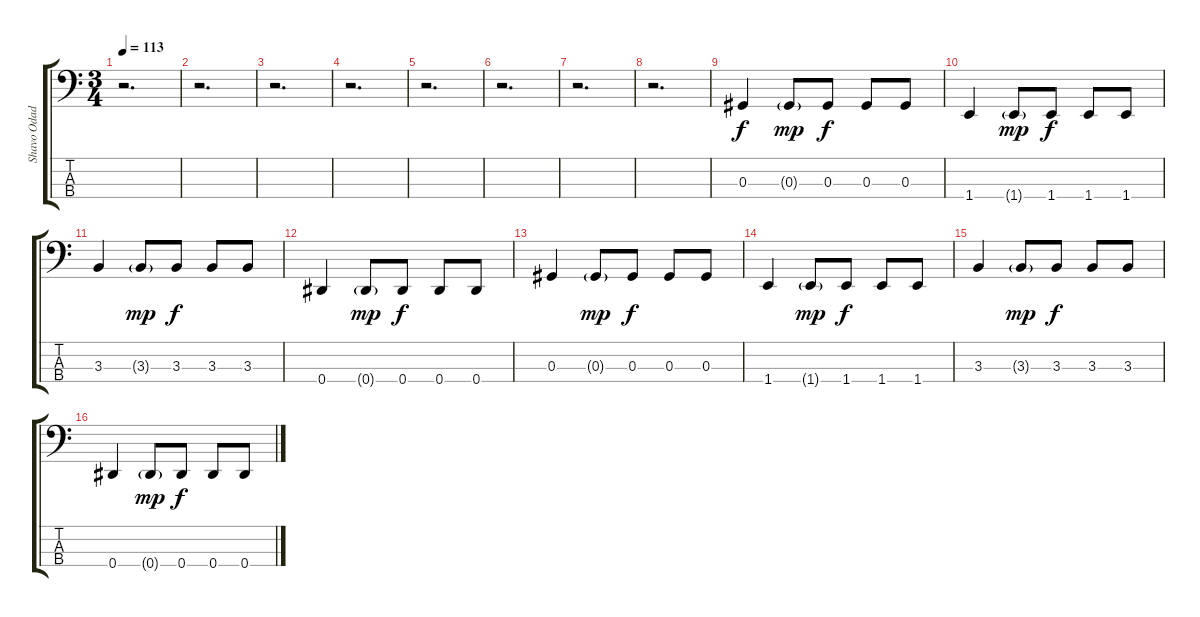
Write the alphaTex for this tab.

\track ("Shavo Odadjian" "Shavo Odad") {instrument electricbasspick}
\staff {score tabs}
\tuning (Gb2 Db2 Ab1 Eb1) {hide}
\ts (3 4)
\tempo 113
\clef f4
\ks c
r.2{d dy f} |
r.2{d} |
r.2{d} |
r.2{d} |
r.2{d} |
r.2{d} |
r.2{d} |
r.2{d} |
0.3.4 0.3{g}.8{dy mp} 0.3.8{dy f} 0.3.8 0.3.8 |
1.4.4 1.4{g}.8{dy mp} 1.4.8{dy f} 1.4.8 1.4.8 |
3.3.4 3.3{g}.8{dy mp} 3.3.8{dy f} 3.3.8 3.3.8 |
0.4.4 0.4{g}.8{dy mp} 0.4.8{dy f} 0.4.8 0.4.8 |
0.3.4 0.3{g}.8{dy mp} 0.3.8{dy f} 0.3.8 0.3.8 |
1.4.4 1.4{g}.8{dy mp} 1.4.8{dy f} 1.4.8 1.4.8 |
3.3.4 3.3{g}.8{dy mp} 3.3.8{dy f} 3.3.8 3.3.8 |
0.4.4 0.4{g}.8{dy mp} 0.4.8{dy f} 0.4.8 0.4.8
